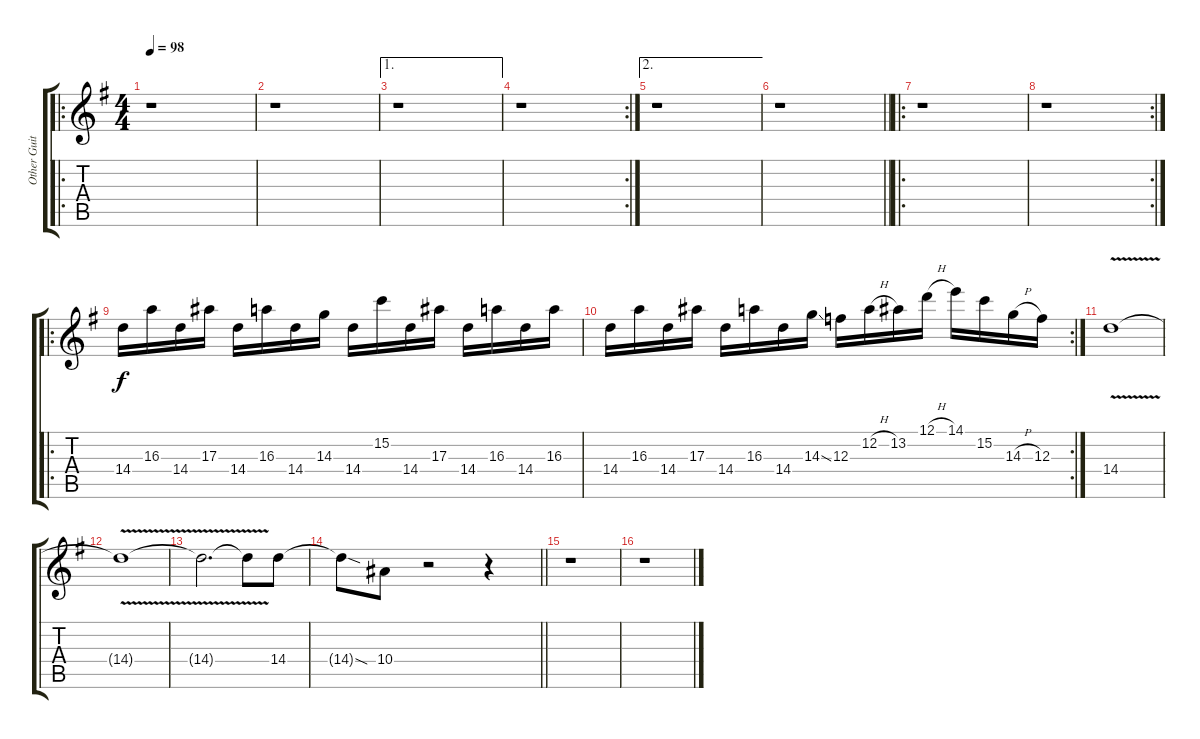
\track ("Other Guitar" "Other Guit") {instrument overdrivenguitar}
\staff {score tabs}
\tuning (D4 A3 F3 C3 G2 D2) {hide}
\ro
\ts (4 4)
\tempo 98
\clef g2
\ks g
r.1{dy f} |
r.1 |
\ae 1
r.1 |
\rc 2
r.1 |
\ae 2
r.1 |
\barLineRight lightlight
r.1 |
\ro
r.1 |
\rc 2
r.1 |
\ro
14.4.16 16.3.16 14.4.16 17.3.16 14.4.16 16.3.16 14.4.16 14.3.16 14.4.16 15.2.16 14.4.16 17.3.16 14.4.16 16.3.16 14.4.16 16.3.16 |
\rc 2
14.4.16 16.3.16 14.4.16 17.3.16 14.4.16 16.3.16 14.4.16 14.3{ss}.16 12.3.16 12.2{h}.16 13.2.16 12.1{h}.16 14.1.16 15.2.16 14.3{h}.16 12.3.16 |
14.4{v}.1 |
14.4{v t}.1 |
14.4{v t}.2{d} 14.4{t}.8 14.4.8 |
\barLineRight lightlight
14.4{sod t}.8 10.4.8 r.2 r.4 |
r.1 |
r.1
